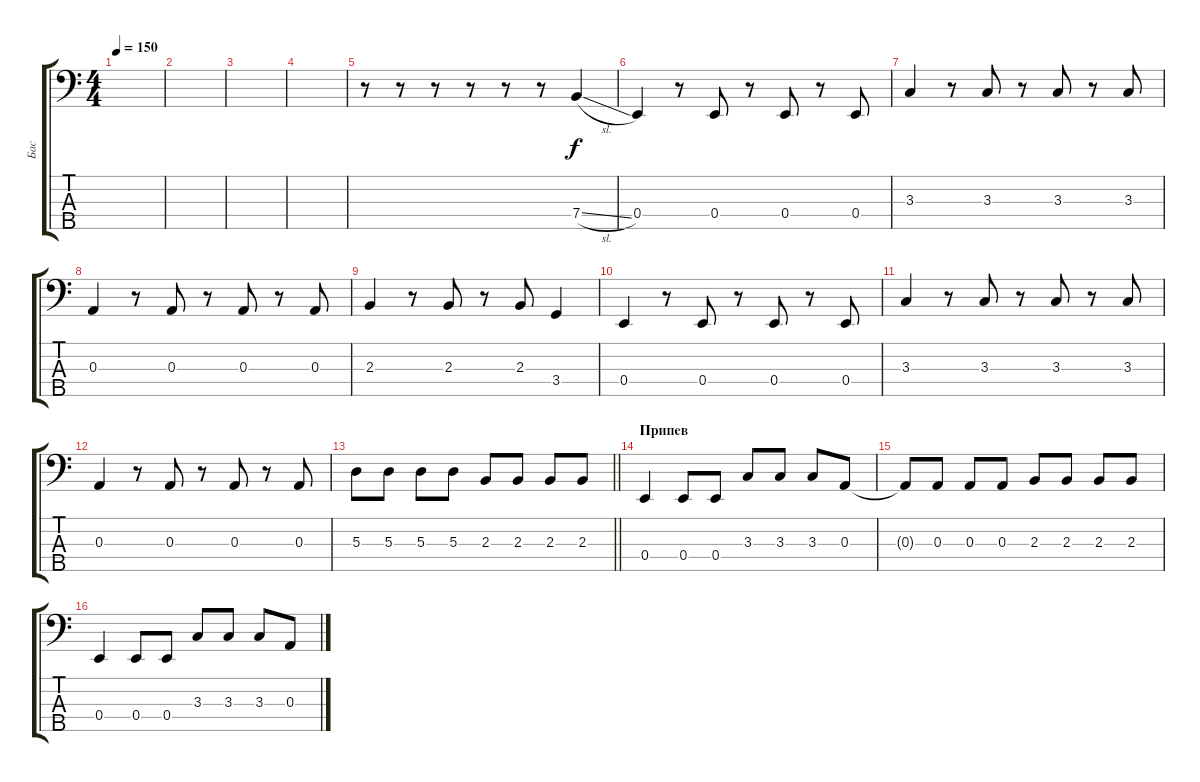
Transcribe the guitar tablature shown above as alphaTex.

\track ("Бас" "Бас") {instrument electricbassfinger}
\staff {score tabs}
\tuning (G2 D2 A1 E1 B0) {hide}
\ts (4 4)
\tempo 150
\clef f4
\ks c
|
|
|
|
r.8 r.8 r.8 r.8 r.8 r.8 7.4{sl}.4 |
0.4.4 r.8 0.4.8 r.8 0.4.8 r.8 0.4.8 |
3.3.4 r.8 3.3.8 r.8 3.3.8 r.8 3.3.8 |
0.3.4 r.8 0.3.8 r.8 0.3.8 r.8 0.3.8 |
2.3.4 r.8 2.3.8 r.8 2.3.8 3.4.4 |
0.4.4 r.8 0.4.8 r.8 0.4.8 r.8 0.4.8 |
3.3.4 r.8 3.3.8 r.8 3.3.8 r.8 3.3.8 |
0.3.4 r.8 0.3.8 r.8 0.3.8 r.8 0.3.8 |
\barLineRight lightlight
5.3.8 5.3.8 5.3.8 5.3.8 2.3.8 2.3.8 2.3.8 2.3.8 |
\section ("" "Припев")
0.4.4 0.4.8 0.4.8 3.3.8 3.3.8 3.3.8 0.3.8 |
0.3{t}.8 0.3.8 0.3.8 0.3.8 2.3.8 2.3.8 2.3.8 2.3.8 |
0.4.4 0.4.8 0.4.8 3.3.8 3.3.8 3.3.8 0.3.8
